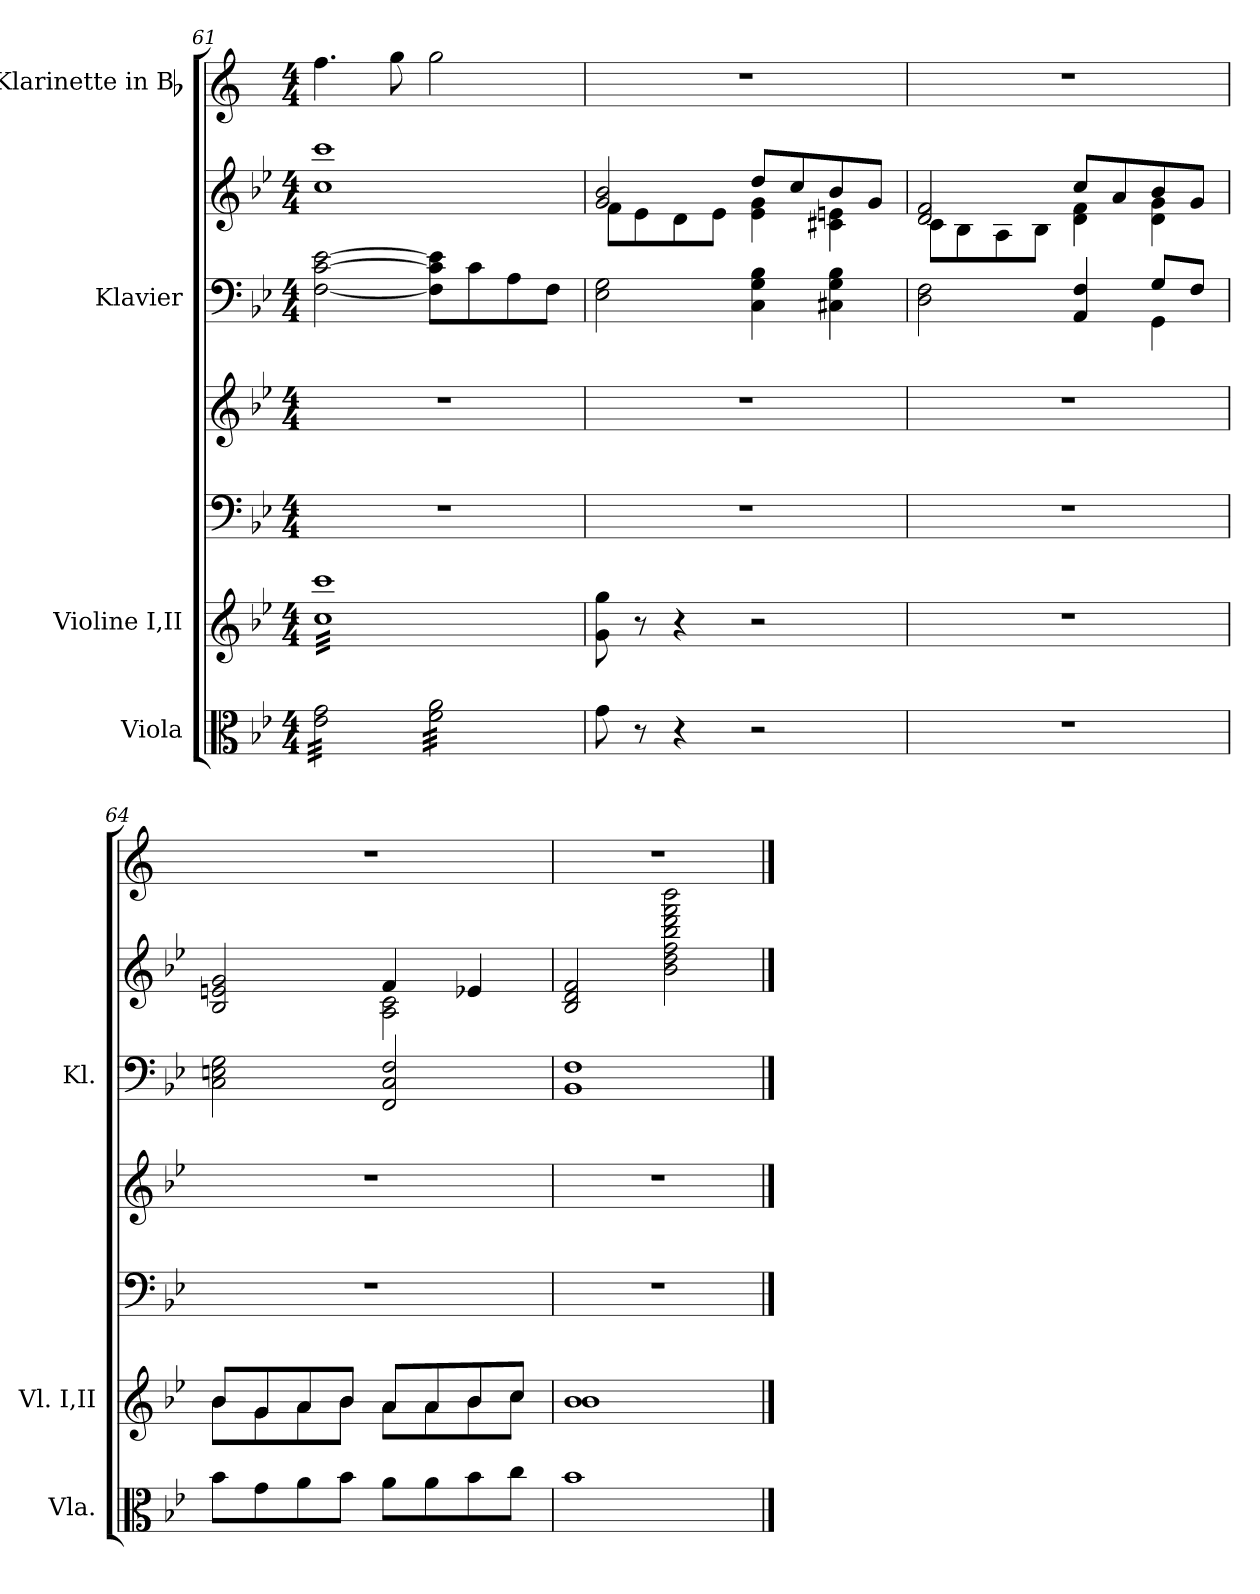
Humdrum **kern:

**kern	**kern	**kern	**kern	**kern	**kern	**kern
*part6	*part5	*part4	*part3	*part2	*part2	*part1
*staff7	*staff6	*staff5	*staff4	*staff3	*staff2	*staff1
*I"Viola	*I"Violine I,II	*	*	*I"Klavier	*	*I"Klarinette in Bb
*I'Vla.	*I'Vl. I,II	*	*	*I'Kl.	*	*
*clefC3	*clefG2	*clefF4	*clefG2	*clefF4	*clefG2	*clefG2
*	*	*	*	*	*	*ITrd1c2
*k[b-e-]	*k[b-e-]	*k[b-e-]	*k[b-e-]	*k[b-e-]	*k[b-e-]	*k[b-e-]
*g:	*g:	*g:	*g:	*g:	*g:	*g:
*M4/4	*M4/4	*M4/4	*M4/4	*M4/4	*M4/4	*M4/4
=61	=61	=61	=61	=61	=61	=61
*tremolo	*	*	*	*	*	*
*	*tremolo	*	*	*	*	*
32e-\ 32g\LLL	32cc 32cccLLL	1r	1r	[2F\ [2c\ [2e-\	1cc 1ccc	4.ee-\
32e-\ 32g\	32cc 32ccc	.	.	.	.	.
32e-\ 32g\	32cc 32ccc	.	.	.	.	.
32e-\ 32g\	32cc 32ccc	.	.	.	.	.
32e-\ 32g\	32cc 32ccc	.	.	.	.	.
32e-\ 32g\	32cc 32ccc	.	.	.	.	.
32e-\ 32g\	32cc 32ccc	.	.	.	.	.
32e-\ 32g\	32cc 32ccc	.	.	.	.	.
32e-\ 32g\	32cc 32ccc	.	.	.	.	.
32e-\ 32g\	32cc 32ccc	.	.	.	.	.
32e-\ 32g\	32cc 32ccc	.	.	.	.	.
32e-\ 32g\	32cc 32ccc	.	.	.	.	.
32e-\ 32g\	32cc 32ccc	.	.	.	.	8ff\
32e-\ 32g\	32cc 32ccc	.	.	.	.	.
32e-\ 32g\	32cc 32ccc	.	.	.	.	.
32e-\ 32g\JJJ	32cc 32ccc	.	.	.	.	.
32f\ 32a\LLL	32cc 32ccc	.	.	8F\] 8c\] 8e-\]L	.	2ff\
32f\ 32a\	32cc 32ccc	.	.	.	.	.
32f\ 32a\	32cc 32ccc	.	.	.	.	.
32f\ 32a\	32cc 32ccc	.	.	.	.	.
32f\ 32a\	32cc 32ccc	.	.	8c\	.	.
32f\ 32a\	32cc 32ccc	.	.	.	.	.
32f\ 32a\	32cc 32ccc	.	.	.	.	.
32f\ 32a\	32cc 32ccc	.	.	.	.	.
32f\ 32a\	32cc 32ccc	.	.	8A\	.	.
32f\ 32a\	32cc 32ccc	.	.	.	.	.
32f\ 32a\	32cc 32ccc	.	.	.	.	.
32f\ 32a\	32cc 32ccc	.	.	.	.	.
32f\ 32a\	32cc 32ccc	.	.	8F\J	.	.
32f\ 32a\	32cc 32ccc	.	.	.	.	.
32f\ 32a\	32cc 32ccc	.	.	.	.	.
32f\ 32a\JJJ	32cc 32cccJJJ	.	.	.	.	.
*	*Xtremolo	*	*	*	*	*
*Xtremolo	*	*	*	*	*	*
=62	=62	=62	=62	=62	=62	=62
*	*	*	*	*	*^	*
8g\	8g\ 8gg\	1r	1r	2E-\ 2G\	2g/ 2b-/	8f\L	1r
8r	8r	.	.	.	.	8e-\	.
4r	4r	.	.	.	.	8d\	.
.	.	.	.	.	.	8e-\J	.
2r	2r	.	.	4C\ 4G\ 4B-\	8dd/L	4e-\ 4g\	.
.	.	.	.	.	8cc/	.	.
.	.	.	.	4C#X\ 4G\ 4B-\	8b-/	4c#X\ 4en\	.
.	.	.	.	.	8g/J	.	.
=63	=63	=63	=63	=63	=63	=63	=63
*	*	*	*	*^	*	*	*
1r	1r	1r	1r	2D\ 2F\	2.ryy	2d/ 2f/	8c\L	1r
.	.	.	.	.	.	.	8B-\	.
.	.	.	.	.	.	.	8A\	.
.	.	.	.	.	.	.	8B-\J	.
.	.	.	.	4AA/ 4F/	.	8cc/L	4d\ 4f\	.
.	.	.	.	.	.	8a/	.	.
.	.	.	.	8G/L	4GG\	8b-/	4d\ 4g\	.
.	.	.	.	8F/J	.	8g/J	.	.
*	*	*	*	*v	*v	*	*	*
=64	=64	=64	=64	=64	=64	=64	=64
*	*^	*	*	*	*	*	*
8b-\L	8b-/L	8b-\L	1r	1r	2C\ 2En\ 2G\	2B-/ 2en/ 2g/	2ryy	1r
8g\	8g/	8g\	.	.	.	.	.	.
8a\	8a/	8a\	.	.	.	.	.	.
8b-\J	8b-/J	8b-\J	.	.	.	.	.	.
8a\L	8a/L	8a\L	.	.	2FF/ 2C/ 2F/	4f/	2A\ 2c\	.
8a\	8a/	8a\	.	.	.	.	.	.
8b-\	8b-/	8b-\	.	.	.	4e-X/	.	.
8cc\J	8cc/J	8cc\J	.	.	.	.	.	.
*	*	*	*	*	*	*v	*v	*
=65	=65	=65	=65	=65	=65	=65	=65
1b-	1b-	1b-	1r	1r	1BB- 1F	2B-/ 2d/ 2f/	1r
.	.	.	.	.	.	2b-\ 2dd\ 2ff\ 2bb-\ 2ddd\ 2fff\ 2bbb-\	.
*	*v	*v	*	*	*	*	*
==	==	==	==	==	==	==
*-	*-	*-	*-	*-	*-	*-
